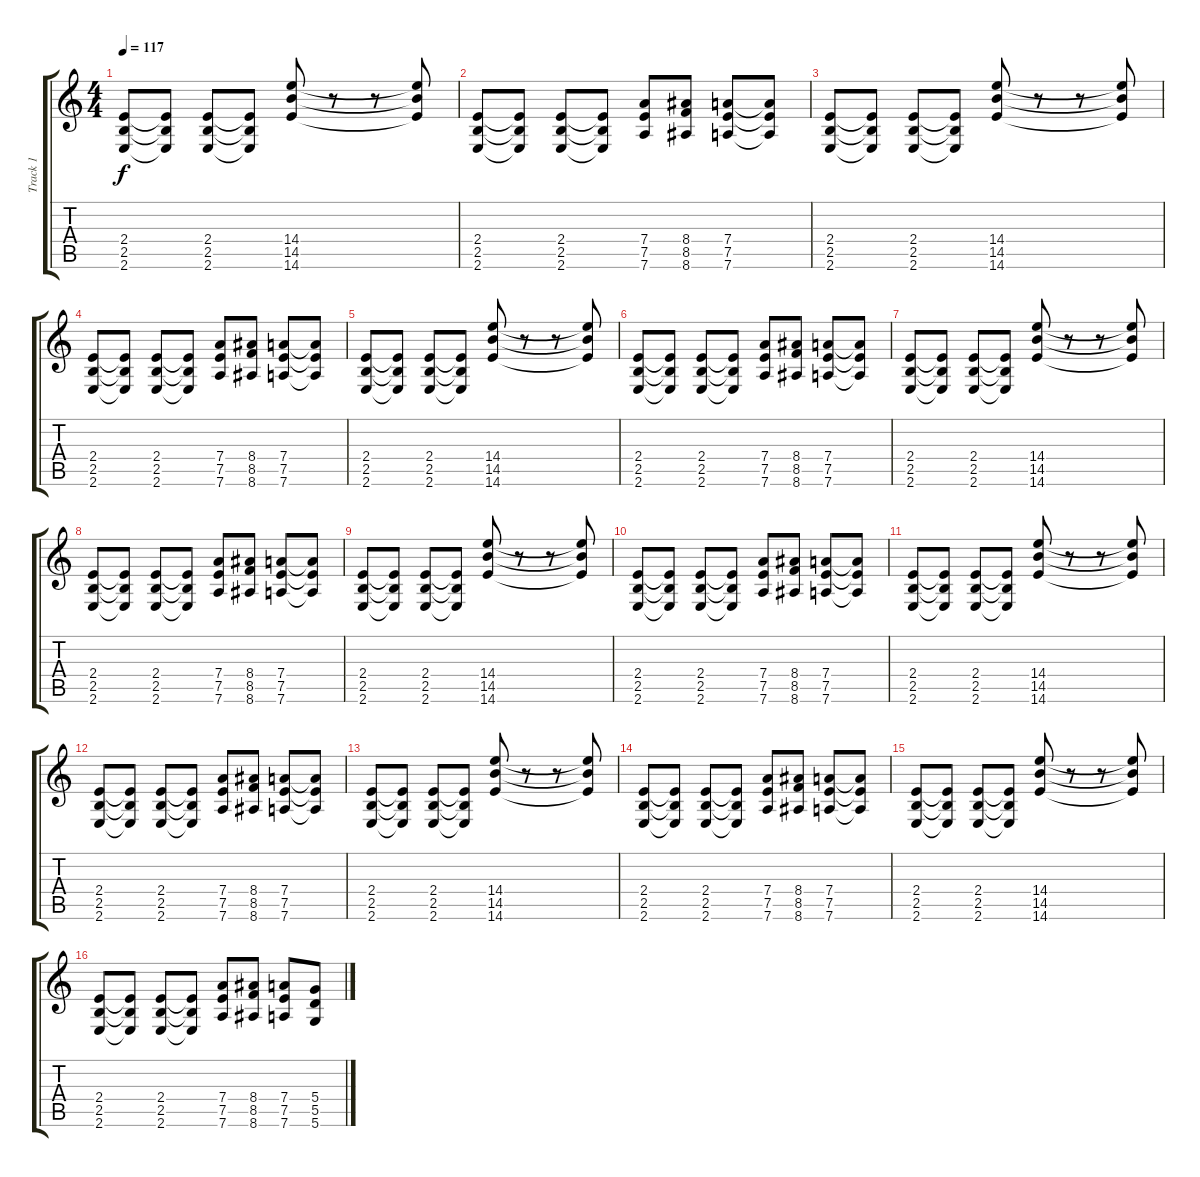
\track ("Track 1" "Track 1") {instrument distortionguitar}
\staff {score tabs}
\tuning (E4 B3 G3 D3 A2 D2) {hide}
\ts (4 4)
\tempo 117
\clef g2
\ks c
(2.4 2.5 2.6).8{dy f} (2.4{t} 2.5{t} 2.6{t}).8 (2.4 2.5 2.6).8 (2.4{t} 2.5{t} 2.6{t}).8 (14.4 14.5 14.6).8 r.8 r.8 (14.4{t} 14.5{t} 14.6{t}).8 |
(2.4 2.5 2.6).8 (2.4{t} 2.5{t} 2.6{t}).8 (2.4 2.5 2.6).8 (2.4{t} 2.5{t} 2.6{t}).8 (7.4 7.5 7.6).8 (8.4 8.5 8.6).8 (7.4 7.5 7.6).8 (7.4{t} 7.5{t} 7.6{t}).8 |
(2.4 2.5 2.6).8 (2.4{t} 2.5{t} 2.6{t}).8 (2.4 2.5 2.6).8 (2.4{t} 2.5{t} 2.6{t}).8 (14.4 14.5 14.6).8 r.8 r.8 (14.4{t} 14.5{t} 14.6{t}).8 |
(2.4 2.5 2.6).8 (2.4{t} 2.5{t} 2.6{t}).8 (2.4 2.5 2.6).8 (2.4{t} 2.5{t} 2.6{t}).8 (7.4 7.5 7.6).8 (8.4 8.5 8.6).8 (7.4 7.5 7.6).8 (7.4{t} 7.5{t} 7.6{t}).8 |
(2.4 2.5 2.6).8 (2.4{t} 2.5{t} 2.6{t}).8 (2.4 2.5 2.6).8 (2.4{t} 2.5{t} 2.6{t}).8 (14.4 14.5 14.6).8 r.8 r.8 (14.4{t} 14.5{t} 14.6{t}).8 |
(2.4 2.5 2.6).8 (2.4{t} 2.5{t} 2.6{t}).8 (2.4 2.5 2.6).8 (2.4{t} 2.5{t} 2.6{t}).8 (7.4 7.5 7.6).8 (8.4 8.5 8.6).8 (7.4 7.5 7.6).8 (7.4{t} 7.5{t} 7.6{t}).8 |
(2.4 2.5 2.6).8 (2.4{t} 2.5{t} 2.6{t}).8 (2.4 2.5 2.6).8 (2.4{t} 2.5{t} 2.6{t}).8 (14.4 14.5 14.6).8 r.8 r.8 (14.4{t} 14.5{t} 14.6{t}).8 |
(2.4 2.5 2.6).8 (2.4{t} 2.5{t} 2.6{t}).8 (2.4 2.5 2.6).8 (2.4{t} 2.5{t} 2.6{t}).8 (7.4 7.5 7.6).8 (8.4 8.5 8.6).8 (7.4 7.5 7.6).8 (7.4{t} 7.5{t} 7.6{t}).8 |
(2.4 2.5 2.6).8 (2.4{t} 2.5{t} 2.6{t}).8 (2.4 2.5 2.6).8 (2.4{t} 2.5{t} 2.6{t}).8 (14.4 14.5 14.6).8 r.8 r.8 (14.4{t} 14.5{t} 14.6{t}).8 |
(2.4 2.5 2.6).8 (2.4{t} 2.5{t} 2.6{t}).8 (2.4 2.5 2.6).8 (2.4{t} 2.5{t} 2.6{t}).8 (7.4 7.5 7.6).8 (8.4 8.5 8.6).8 (7.4 7.5 7.6).8 (7.4{t} 7.5{t} 7.6{t}).8 |
(2.4 2.5 2.6).8 (2.4{t} 2.5{t} 2.6{t}).8 (2.4 2.5 2.6).8 (2.4{t} 2.5{t} 2.6{t}).8 (14.4 14.5 14.6).8 r.8 r.8 (14.4{t} 14.5{t} 14.6{t}).8 |
(2.4 2.5 2.6).8 (2.4{t} 2.5{t} 2.6{t}).8 (2.4 2.5 2.6).8 (2.4{t} 2.5{t} 2.6{t}).8 (7.4 7.5 7.6).8 (8.4 8.5 8.6).8 (7.4 7.5 7.6).8 (7.4{t} 7.5{t} 7.6{t}).8 |
(2.4 2.5 2.6).8 (2.4{t} 2.5{t} 2.6{t}).8 (2.4 2.5 2.6).8 (2.4{t} 2.5{t} 2.6{t}).8 (14.4 14.5 14.6).8 r.8 r.8 (14.4{t} 14.5{t} 14.6{t}).8 |
(2.4 2.5 2.6).8 (2.4{t} 2.5{t} 2.6{t}).8 (2.4 2.5 2.6).8 (2.4{t} 2.5{t} 2.6{t}).8 (7.4 7.5 7.6).8 (8.4 8.5 8.6).8 (7.4 7.5 7.6).8 (7.4{t} 7.5{t} 7.6{t}).8 |
(2.4 2.5 2.6).8 (2.4{t} 2.5{t} 2.6{t}).8 (2.4 2.5 2.6).8 (2.4{t} 2.5{t} 2.6{t}).8 (14.4 14.5 14.6).8 r.8 r.8 (14.4{t} 14.5{t} 14.6{t}).8 |
(2.4 2.5 2.6).8 (2.4{t} 2.5{t} 2.6{t}).8 (2.4 2.5 2.6).8 (2.4{t} 2.5{t} 2.6{t}).8 (7.4 7.5 7.6).8 (8.4 8.5 8.6).8 (7.4 7.5 7.6).8 (5.4 5.5 5.6).8
